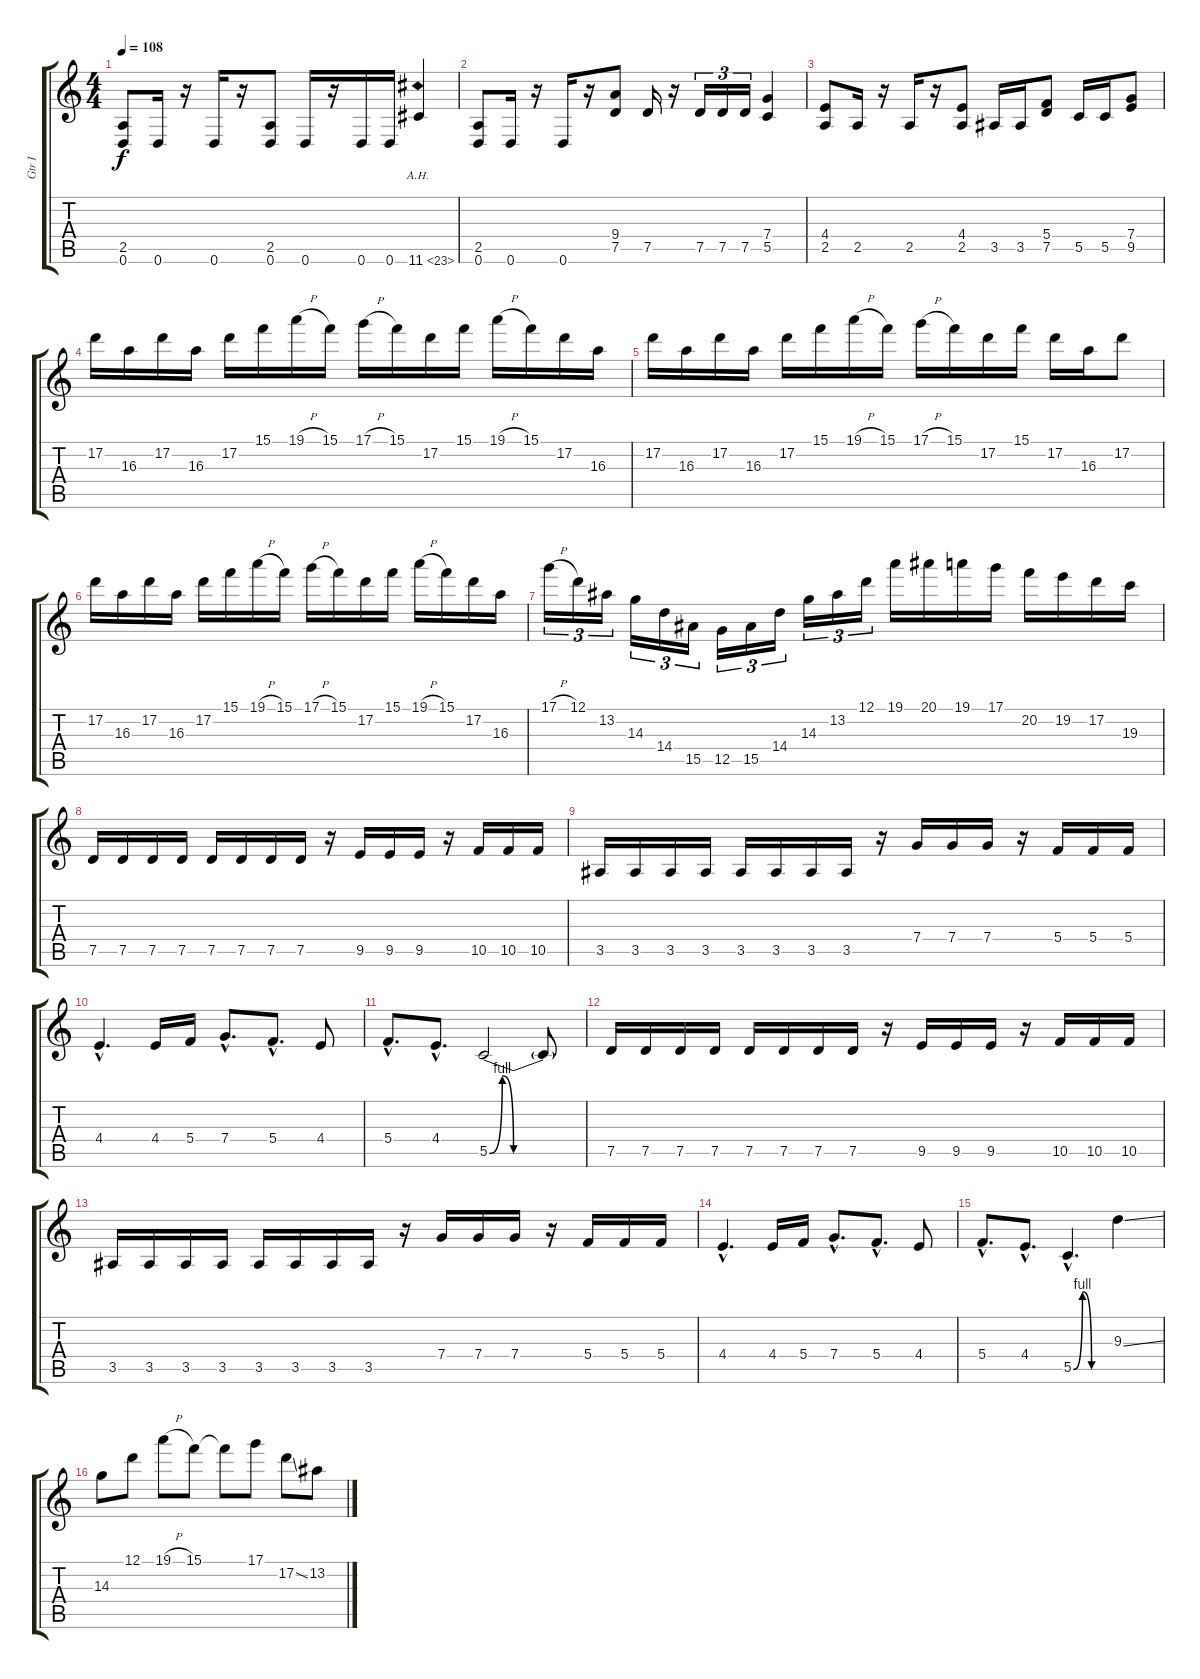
\track ("Gtr I" "Gtr I") {instrument distortionguitar}
\staff {score tabs}
\tuning (D4 A3 F3 C3 G2 D2) {hide}
\ts (4 4)
\tempo 108
\clef g2
\ks c
(2.5 0.6).8{dy f} 0.6.16 r.16 0.6.16 r.16 (2.5 0.6).8 0.6.16 r.16 0.6.16 0.6.16 11.6{ah 12}.4 |
(2.5 0.6).8 0.6.16 r.16 0.6.16 r.16 (9.4 7.5).8 7.5.16 r.16 7.5.16{tu (3 2)} 7.5.16{tu (3 2)} 7.5.16{tu (3 2)} (7.4 5.5).4 |
(4.4 2.5).8 2.5.16 r.16 2.5.16 r.16 (4.4 2.5).8 3.5.16 3.5.16 (5.4 7.5).8 5.5.16 5.5.16 (7.4 9.5).8 |
17.2.16{volume 13} 16.3.16 17.2.16 16.3.16 17.2.16 15.1.16 19.1{h}.16 15.1.16 17.1{h}.16 15.1.16 17.2.16 15.1.16 19.1{h}.16 15.1.16 17.2.16 16.3.16 |
17.2.16 16.3.16 17.2.16 16.3.16 17.2.16 15.1.16 19.1{h}.16 15.1.16 17.1{h}.16 15.1.16 17.2.16 15.1.16 17.2.16 16.3.16 17.2.8 |
17.2.16 16.3.16 17.2.16 16.3.16 17.2.16 15.1.16 19.1{h}.16 15.1.16 17.1{h}.16 15.1.16 17.2.16 15.1.16 19.1{h}.16 15.1.16 17.2.16 16.3.16 |
17.1{h}.16{tu (3 2)} 12.1.16{tu (3 2)} 13.2.16{tu (3 2)} 14.3.16{tu (3 2)} 14.4.16{tu (3 2)} 15.5.16{tu (3 2)} 12.5.16{tu (3 2)} 15.5.16{tu (3 2)} 14.4.16{tu (3 2)} 14.3.16{tu (3 2)} 13.2.16{tu (3 2)} 12.1.16{tu (3 2)} 19.1.16 20.1.16 19.1.16 17.1.16 20.2.16 19.2.16 17.2.16 19.3.16 |
7.5.16{volume 16} 7.5.16 7.5.16 7.5.16 7.5.16 7.5.16 7.5.16 7.5.16 r.16 9.5.16 9.5.16 9.5.16 r.16 10.5.16 10.5.16 10.5.16 |
3.5.16 3.5.16 3.5.16 3.5.16 3.5.16 3.5.16 3.5.16 3.5.16 r.16 7.4.16 7.4.16 7.4.16 r.16 5.4.16 5.4.16 5.4.16 |
4.4{hac}.4{d} 4.4.16 5.4.16 7.4{hac}.8{d} 5.4{hac}.8{d} 4.4.8 |
5.4{hac}.8{d} 4.4{hac}.8{d} 5.5{be (custom 0 0 8 4 15 0 60 0)}.2 5.5{t}.8 |
7.5.16 7.5.16 7.5.16 7.5.16 7.5.16 7.5.16 7.5.16 7.5.16 r.16 9.5.16 9.5.16 9.5.16 r.16 10.5.16 10.5.16 10.5.16 |
3.5.16 3.5.16 3.5.16 3.5.16 3.5.16 3.5.16 3.5.16 3.5.16 r.16 7.4.16 7.4.16 7.4.16 r.16 5.4.16 5.4.16 5.4.16 |
4.4{hac}.4{d} 4.4.16 5.4.16 7.4{hac}.8{d} 5.4{hac}.8{d} 4.4.8 |
5.4{hac}.8{d} 4.4{hac}.8{d} 5.5{be (custom 0 0 15 4 30 0 60 0) hac}.4{d} 9.3{ss}.4 |
14.3.8 12.1.8 19.1{h}.8 15.1.8 15.1{t}.8 17.1.8 17.2{ss}.8 13.2.8
